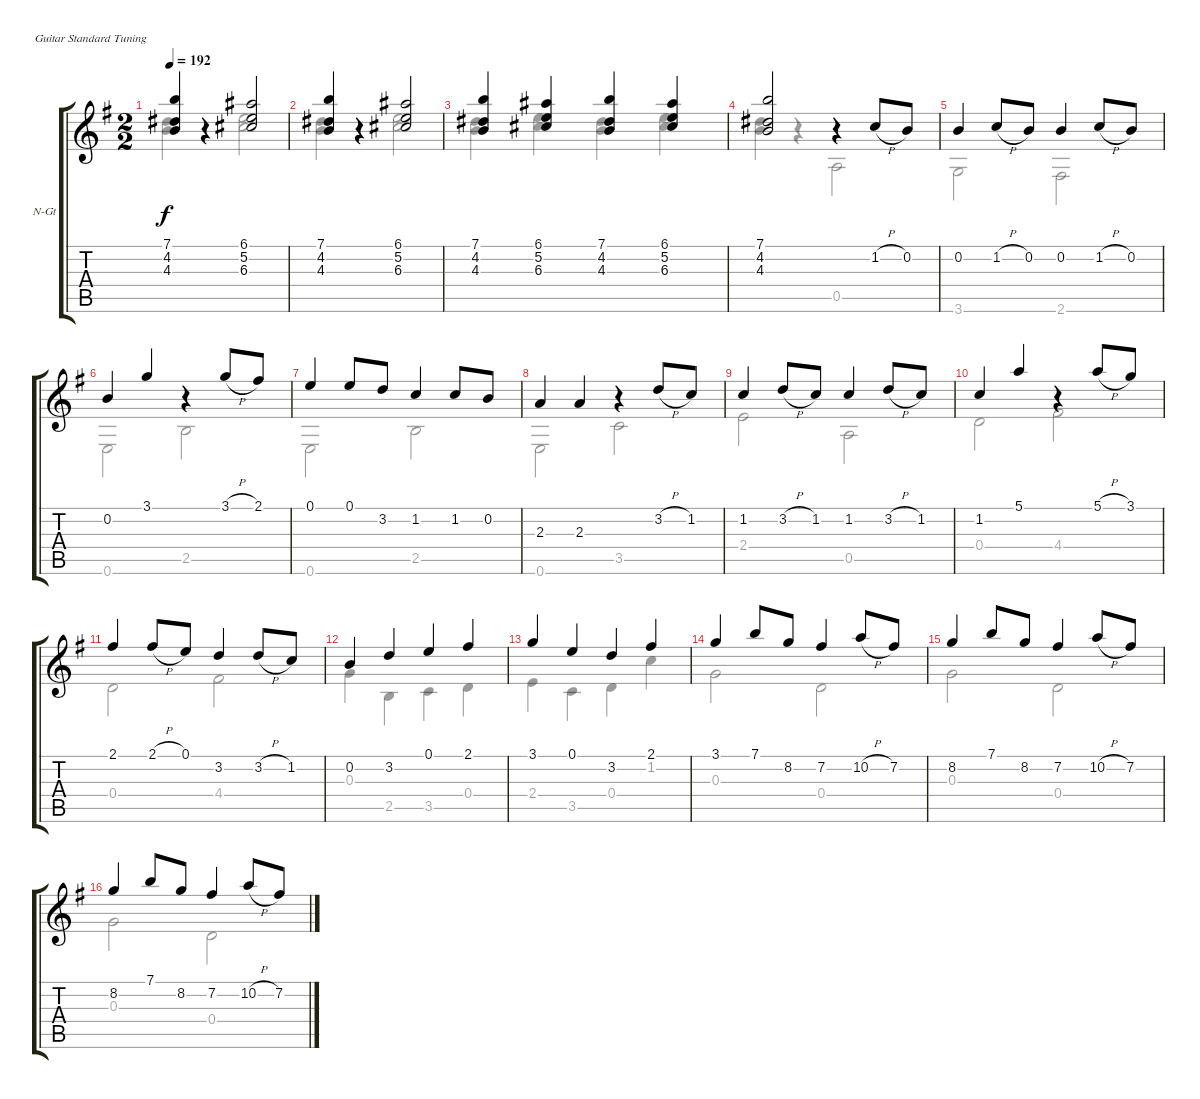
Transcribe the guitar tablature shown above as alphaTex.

\bracketExtendMode groupsimilarinstruments
\firstSystemTrackNameOrientation horizontal
\otherSystemsTrackNameOrientation horizontal
\track ("Guitar" "N-Gt") {instrument acousticguitarnylon}
\staff {score tabs}
\tuning (E4 B3 G3 D3 A2 E2)
\voice
\ts (2 2)
\tempo 192
\clef g2
\ks g
(7.1 4.2 4.3).4{dy f} r.4 (6.1 5.2 6.3).2 |
(7.1 4.2 4.3).4 r.4 (6.1 5.2 6.3).2 |
(7.1 4.2 4.3).4 (6.1 5.2 6.3).4 (7.1 4.2 4.3).4 (6.1 5.2 6.3).4 |
(7.1 4.2 4.3).2 r.4 1.2{h}.8 0.2.8 |
0.2.4 1.2{h}.8 0.2.8 0.2.4 1.2{h}.8 0.2.8 |
0.2.4 3.1.4 r.4 3.1{h}.8 2.1.8 |
0.1.4 0.1.8 3.2.8 1.2.4 1.2.8 0.2.8 |
2.3.4 2.3.4 r.4 3.2{h}.8 1.2.8 |
1.2.4 3.2{h}.8 1.2.8 1.2.4 3.2{h}.8 1.2.8 |
1.2.4 5.1.4 r.4 5.1{h}.8 3.1.8 |
2.1.4 2.1{h}.8 0.1.8 3.2.4 3.2{h}.8 1.2.8 |
0.2.4 3.2.4 0.1.4 2.1.4 |
3.1.4 0.1.4 3.2.4 2.1.4 |
3.1.4 7.1.8 8.2.8 7.2.4 10.2{h}.8 7.2.8 |
8.2.4 7.1.8 8.2.8 7.2.4 10.2{h}.8 7.2.8 |
8.2.4 7.1.8 8.2.8 7.2.4 10.2{h}.8 7.2.8
\voice
\clef g2
\ottava regular
\simile none
\ks g
(4.2 4.3).4{dy f} r.4 (5.2 6.3).2 |
(4.2 4.3).4 r.4 (5.2 6.3).2 |
(4.2 4.3).4 (5.2 6.3).4 (4.2 4.3).4 (5.2 6.3).4 |
(4.2 4.3).4 r.4 0.5.2 |
3.6.2 2.6.2 |
0.6.2 2.5.2 |
0.6.2 2.5.2 |
0.6.2 3.5.2 |
2.4.2 0.5.2 |
0.4.2 4.4.2 |
0.4.2 4.4.2 |
0.3.4 2.5.4 3.5.4 0.4.4 |
2.4.4 3.5.4 0.4.4 1.2.4 |
0.3.2 0.4.2 |
0.3.2 0.4.2 |
0.3.2 0.4.2
